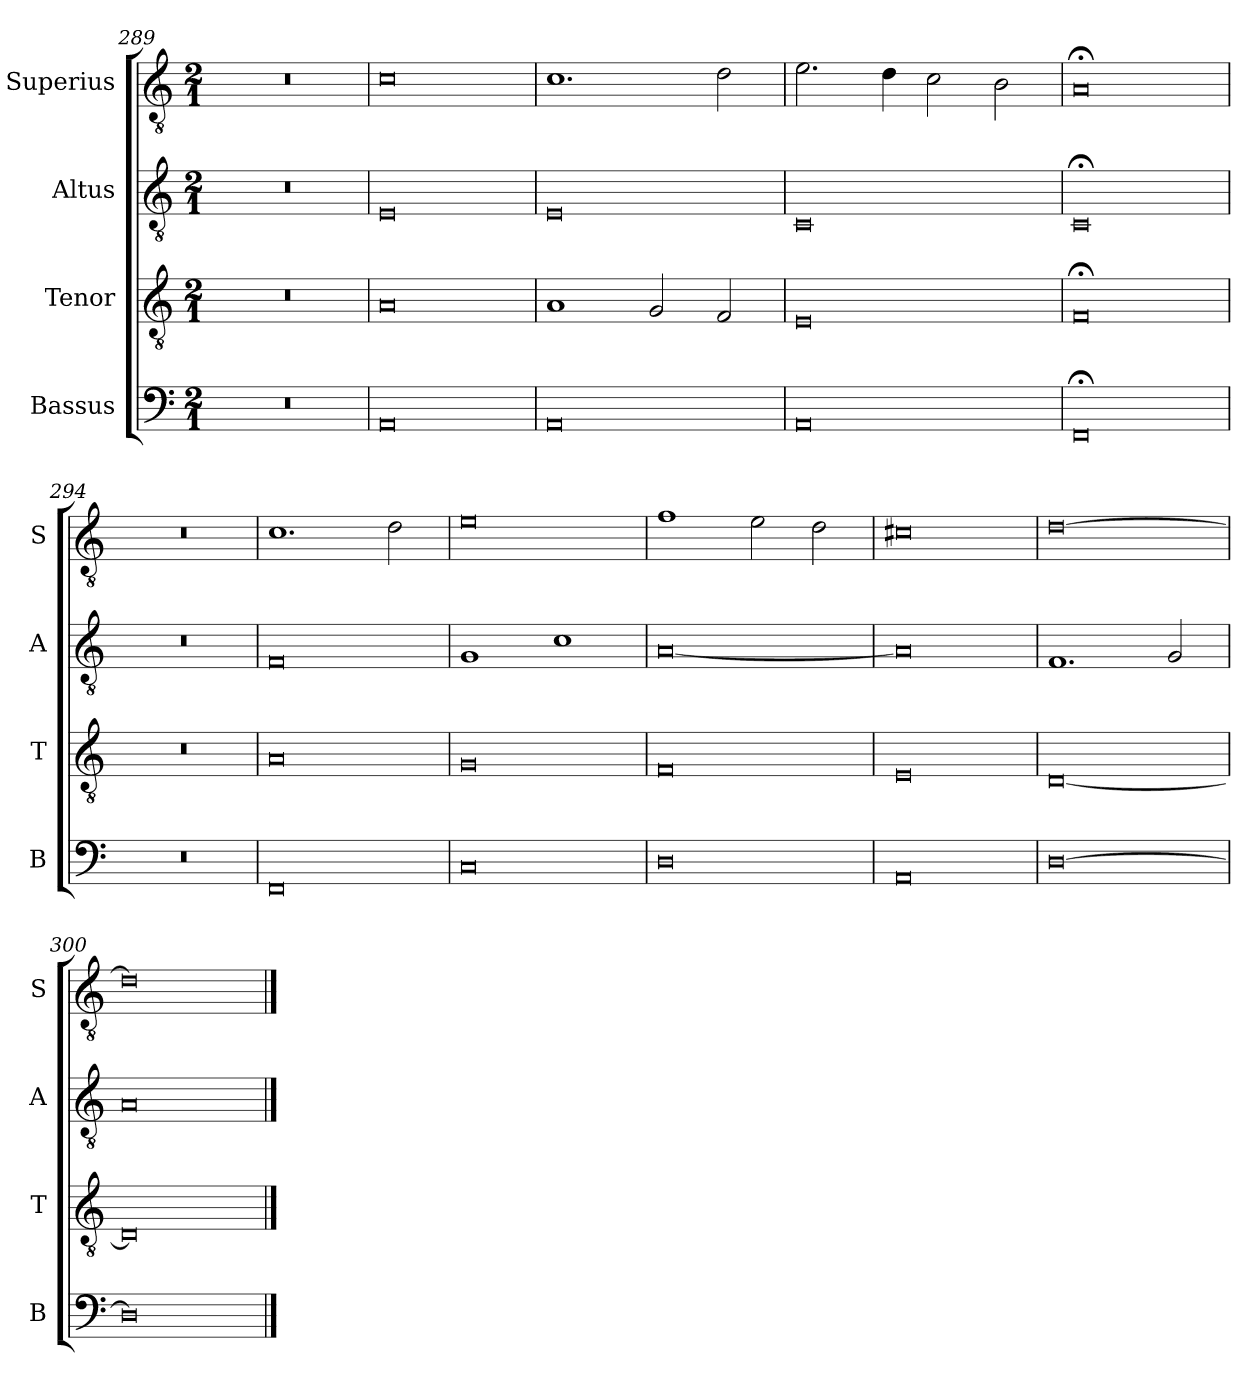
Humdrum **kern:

**kern	**kern	**kern	**kern
*part4	*part3	*part2	*part1
*staff4	*staff3	*staff2	*staff1
*I"Bassus	*I"Tenor	*I"Altus	*I"Superius
*I'B	*I'T	*I'A	*I'S
*clefF4	*clefGv2	*clefGv2	*clefGv2
*k[]	*k[]	*k[]	*k[]
*M2/1	*M2/1	*M2/1	*M2/1
=289	=289	=289	=289
0r	0r	0r	0r
=290	=290	=290	=290
0AA	0A	0E	0c
=291	=291	=291	=291
0AA	1A	0E	1.c
.	2G/	.	.
.	2F/	.	2d\
=292	=292	=292	=292
0AA	0E	0C	2.e\
.	.	.	4d\
.	.	.	2c\
.	.	.	2B\
=293	=293	=293	=293
0FF;<	0F;<	0C;<	0A;<
=294	=294	=294	=294
0r	0r	0r	0r
=295	=295	=295	=295
0FF	0A	0F	1.c
.	.	.	2d\
=296	=296	=296	=296
0C	0G	1G	0e
.	.	1c	.
=297	=297	=297	=297
0D	0F	[0A	1f
.	.	.	2e\
.	.	.	2d\
=298	=298	=298	=298
0AA	0E	0A]	0c#X
=299	=299	=299	=299
[0D	[0D	1.F	[0d
.	.	2G/	.
=300	=300	=300	=300
0D]	0D]	0A	0d]
==	==	==	==
*-	*-	*-	*-
